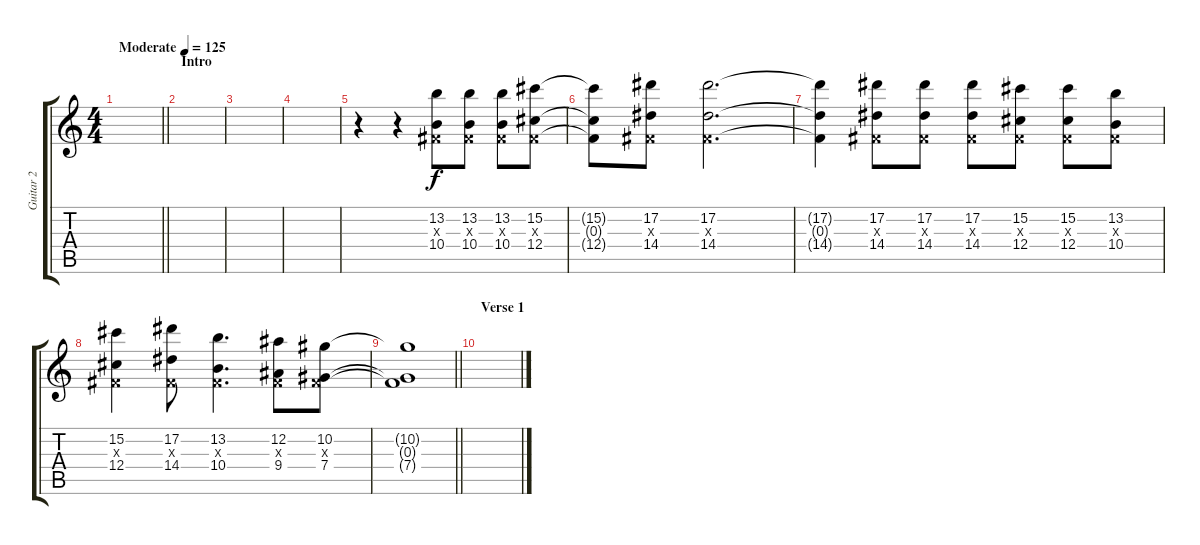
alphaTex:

\track ("Guitar 2" "Guitar 2") {instrument overdrivenguitar}
\staff {score tabs}
\tuning (Eb4 Bb3 Gb3 Db3 Ab2 Db2) {hide}
\ts (4 4)
\tempo (125 "Moderate")
\clef g2
\barLineRight lightlight
\ks c
|
\section ("" "Intro")
|
|
|
r.4 r.4 (13.2 0.3{x} 10.4).8 (13.2 0.3{x} 10.4).8 (13.2 0.3{x} 10.4).8 (15.2 0.3{x} 12.4).8 |
(15.2{t} 0.3{t} 12.4{t}).8 (17.2 0.3{x} 14.4).8 (17.2 0.3{x} 14.4).2{d} |
(17.2{t} 0.3{t} 14.4{t}).4 (17.2 0.3{x} 14.4).8 (17.2 0.3{x} 14.4).8 (17.2 0.3{x} 14.4).8 (15.2 0.3{x} 12.4).8 (15.2 0.3{x} 12.4).8 (13.2 0.3{x} 10.4).8 |
(15.2 0.3{x} 12.4).4 (17.2 0.3{x} 14.4).8 (13.2 0.3{x} 10.4).4{d} (12.2 0.3{x} 9.4).8 (10.2 0.3{x} 7.4).8 |
\barLineRight lightlight
(10.2{t} 0.3{t} 7.4{t}).1 |
\section ("" "Verse 1")
